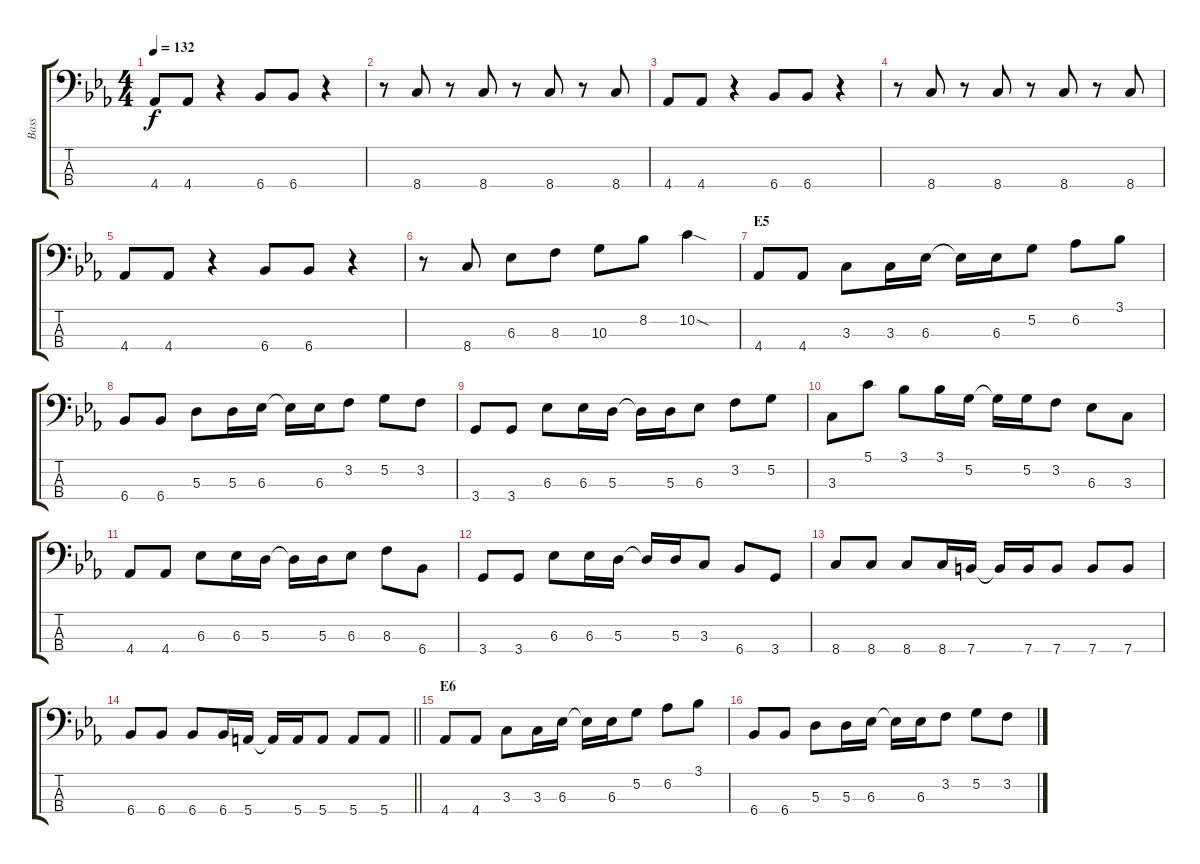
\track ("Bass" "Bass") {instrument electricbasspick}
\staff {score tabs}
\tuning (G2 D2 A1 E1) {hide}
\ts (4 4)
\tempo 132
\clef f4
\ks eb
4.4.8{dy f} 4.4.8 r.4 6.4.8 6.4.8 r.4 |
r.8 8.4.8 r.8 8.4.8 r.8 8.4.8 r.8 8.4.8 |
4.4.8 4.4.8 r.4 6.4.8 6.4.8 r.4 |
r.8 8.4.8 r.8 8.4.8 r.8 8.4.8 r.8 8.4.8 |
4.4.8 4.4.8 r.4 6.4.8 6.4.8 r.4 |
r.8 8.4.8 6.3.8 8.3.8 10.3.8 8.2.8 10.2{sod}.4 |
\section ("" "E5")
4.4.8 4.4.8 3.3.8 3.3.16 6.3.16 6.3{t}.16 6.3.16 5.2.8 6.2.8 3.1.8 |
6.4.8 6.4.8 5.3.8 5.3.16 6.3.16 6.3{t}.16 6.3.16 3.2.8 5.2.8 3.2.8 |
3.4.8 3.4.8 6.3.8 6.3.16 5.3.16 5.3{t}.16 5.3.16 6.3.8 3.2.8 5.2.8 |
3.3.8 5.1.8 3.1.8 3.1.16 5.2.16 5.2{t}.16 5.2.16 3.2.8 6.3.8 3.3.8 |
4.4.8 4.4.8 6.3.8 6.3.16 5.3.16 5.3{t}.16 5.3.16 6.3.8 8.3.8 6.4.8 |
3.4.8 3.4.8 6.3.8 6.3.16 5.3.16 5.3{t}.16 5.3.16 3.3.8 6.4.8 3.4.8 |
8.4.8 8.4.8 8.4.8 8.4.16 7.4.16 7.4{t}.16 7.4.16 7.4.8 7.4.8 7.4.8 |
\barLineRight lightlight
6.4.8 6.4.8 6.4.8 6.4.16 5.4.16 5.4{t}.16 5.4.16 5.4.8 5.4.8 5.4.8 |
\section ("" "E6")
4.4.8 4.4.8 3.3.8 3.3.16 6.3.16 6.3{t}.16 6.3.16 5.2.8 6.2.8 3.1.8 |
6.4.8 6.4.8 5.3.8 5.3.16 6.3.16 6.3{t}.16 6.3.16 3.2.8 5.2.8 3.2.8
